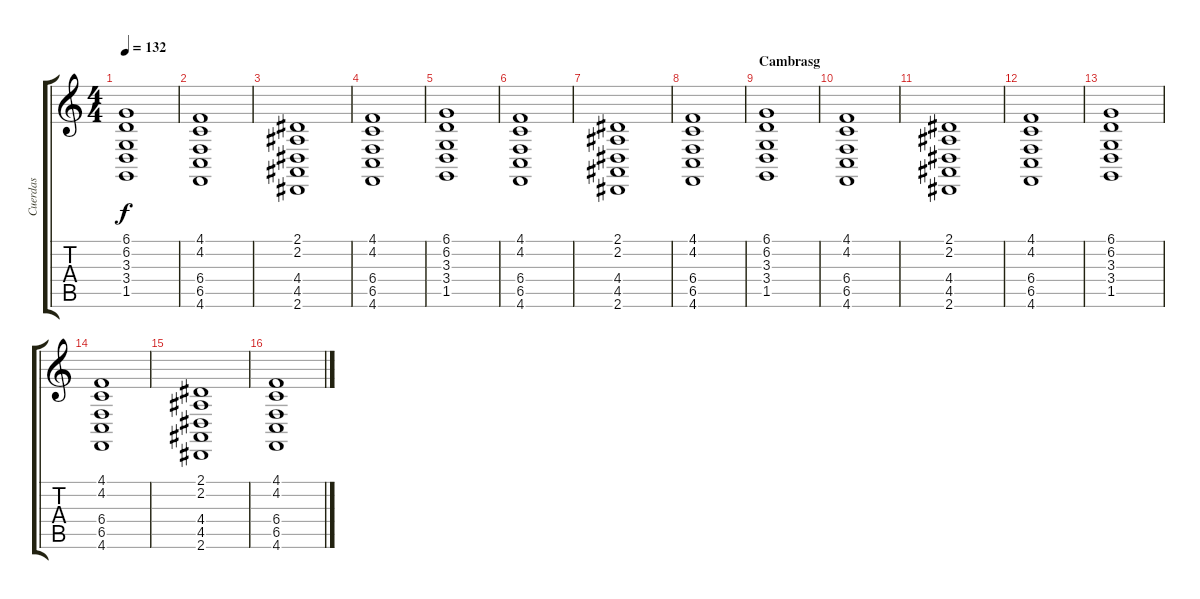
\track ("Cuerdas" "Cuerdas") {instrument stringensemble1}
\staff {score tabs}
\tuning (Db4 Ab3 E3 B2 Gb2 Db2) {hide}
\ts (4 4)
\tempo 132
\clef g2
\ks c
(6.1 6.2 3.3 3.4 1.5).1{dy f} |
(4.1 4.2 6.4 6.5 4.6).1 |
(2.1 2.2 4.4 4.5 2.6).1 |
(4.1 4.2 6.4 6.5 4.6).1 |
(6.1 6.2 3.3 3.4 1.5).1 |
(4.1 4.2 6.4 6.5 4.6).1 |
(2.1 2.2 4.4 4.5 2.6).1 |
(4.1 4.2 6.4 6.5 4.6).1 |
\section ("" "Cambrasg")
(6.1 6.2 3.3 3.4 1.5).1 |
(4.1 4.2 6.4 6.5 4.6).1 |
(2.1 2.2 4.4 4.5 2.6).1 |
(4.1 4.2 6.4 6.5 4.6).1 |
(6.1 6.2 3.3 3.4 1.5).1 |
(4.1 4.2 6.4 6.5 4.6).1 |
(2.1 2.2 4.4 4.5 2.6).1 |
(4.1 4.2 6.4 6.5 4.6).1
